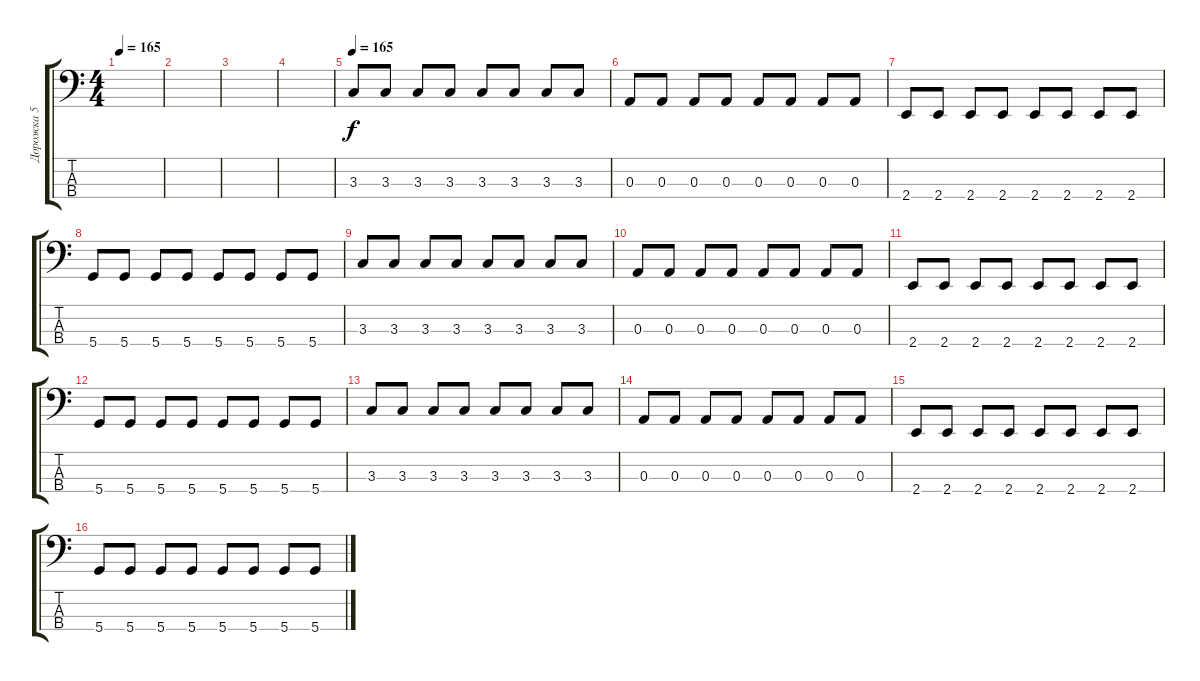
\track ("Дорожка 5" "Дорожка 5") {instrument electricbasspick}
\staff {score tabs}
\tuning (G2 D2 A1 D1) {hide}
\ts (4 4)
\tempo 165
\clef f4
\ks c
|
|
|
|
\tempo 165
3.3.8 3.3.8 3.3.8 3.3.8 3.3.8 3.3.8 3.3.8 3.3.8 |
0.3.8 0.3.8 0.3.8 0.3.8 0.3.8 0.3.8 0.3.8 0.3.8 |
2.4.8 2.4.8 2.4.8 2.4.8 2.4.8 2.4.8 2.4.8 2.4.8 |
5.4.8 5.4.8 5.4.8 5.4.8 5.4.8 5.4.8 5.4.8 5.4.8 |
3.3.8 3.3.8 3.3.8 3.3.8 3.3.8 3.3.8 3.3.8 3.3.8 |
0.3.8 0.3.8 0.3.8 0.3.8 0.3.8 0.3.8 0.3.8 0.3.8 |
2.4.8 2.4.8 2.4.8 2.4.8 2.4.8 2.4.8 2.4.8 2.4.8 |
5.4.8 5.4.8 5.4.8 5.4.8 5.4.8 5.4.8 5.4.8 5.4.8 |
3.3.8 3.3.8 3.3.8 3.3.8 3.3.8 3.3.8 3.3.8 3.3.8 |
0.3.8 0.3.8 0.3.8 0.3.8 0.3.8 0.3.8 0.3.8 0.3.8 |
2.4.8 2.4.8 2.4.8 2.4.8 2.4.8 2.4.8 2.4.8 2.4.8 |
5.4.8 5.4.8 5.4.8 5.4.8 5.4.8 5.4.8 5.4.8 5.4.8
